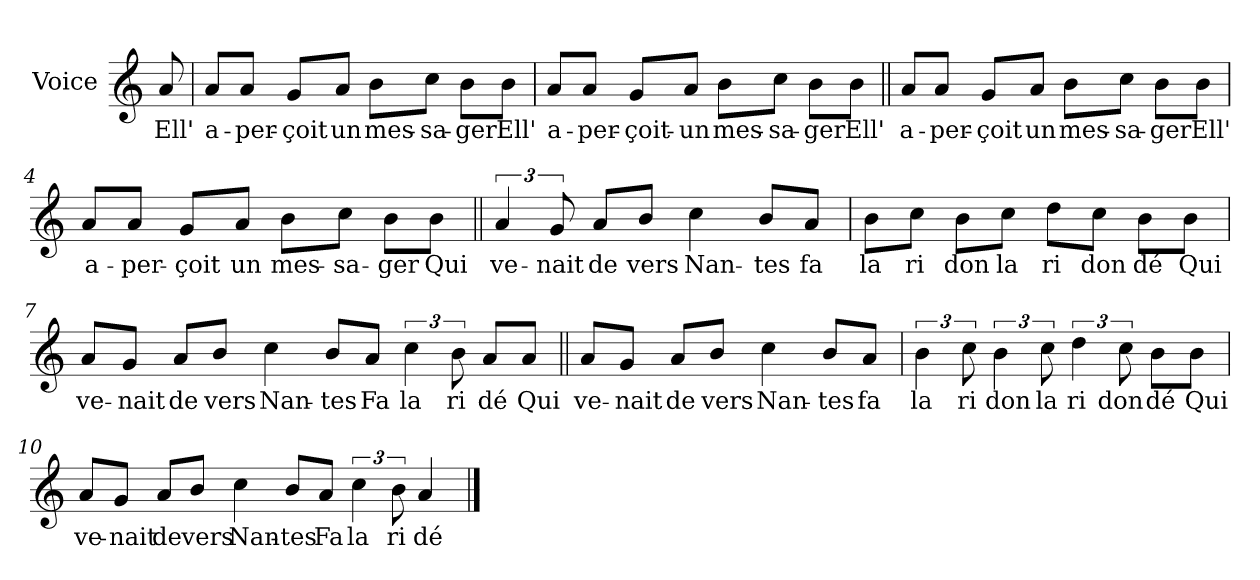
**kern	**text
*part1	*part1
*staff1	*staff1
*I"Voice	*
*I'V	*
*clefG2	*
*k[]	*
*C:	*
=	=
8a/	Ell'
=1	=1
8a/L	a-
8a/J	-per-
8g/L	-çoit
8a/J	un
8b\L	mes-
8cc\J	-sa-
8b\L	-ger
8b\J	Ell'
=2	=2
8a/L	a-
8a/J	-per-
8g/L	-çoit-
8a/J	-un
8b\L	mes-
8cc\J	-sa-
8b\L	-ger
8b\J	Ell'
=3||	=3||
8a/L	a-
8a/J	-per-
8g/L	-çoit
8a/J	un
8b\L	mes-
8cc\J	-sa-
8b\L	-ger
8b\J	Ell'
!!LO:LB:g=z
=4	=4
8a/L	a-
8a/J	-per-
8g/L	-çoit
8a/J	un
8b\L	mes-
8cc\J	-sa-
8b\L	-ger
8b\J	Qui
=5||	=5||
6a/	ve-
12g/	-nait
8a/L	de
8b/J	vers
4cc\	Nan-
8b/L	-tes
8a/J	fa
=6	=6
8b\L	la
8cc\J	ri
8b\L	don
8cc\J	la
8dd\L	ri
8cc\J	don
8b\L	dé
8b\J	Qui
!!LO:LB:g=z
=7	=7
8a/L	ve-
8g/J	-nait
8a/L	de
8b/J	vers
4cc\	Nan-
8b/L	-tes
8a/J	Fa
6cc\	la
12b\	ri
8a/L	dé
8a/J	Qui
=8||	=8||
8a/L	ve-
8g/J	-nait
8a/L	de
8b/J	vers
4cc\	Nan-
8b/L	-tes
8a/J	fa
!!LO:LB:g=z
=9	=9
6b\	la
12cc\	ri
6b\	don
12cc\	la
6dd\	ri
12cc\	don
8b\L	dé
8b\J	Qui
=10	=10
8a/L	ve-
8g/J	-nait
8a/L	de
8b/J	vers
4cc\	Nan-
8b/L	-tes
8a/J	Fa
6cc\	la
12b\	ri
4a/	dé
==	==
*-	*-
